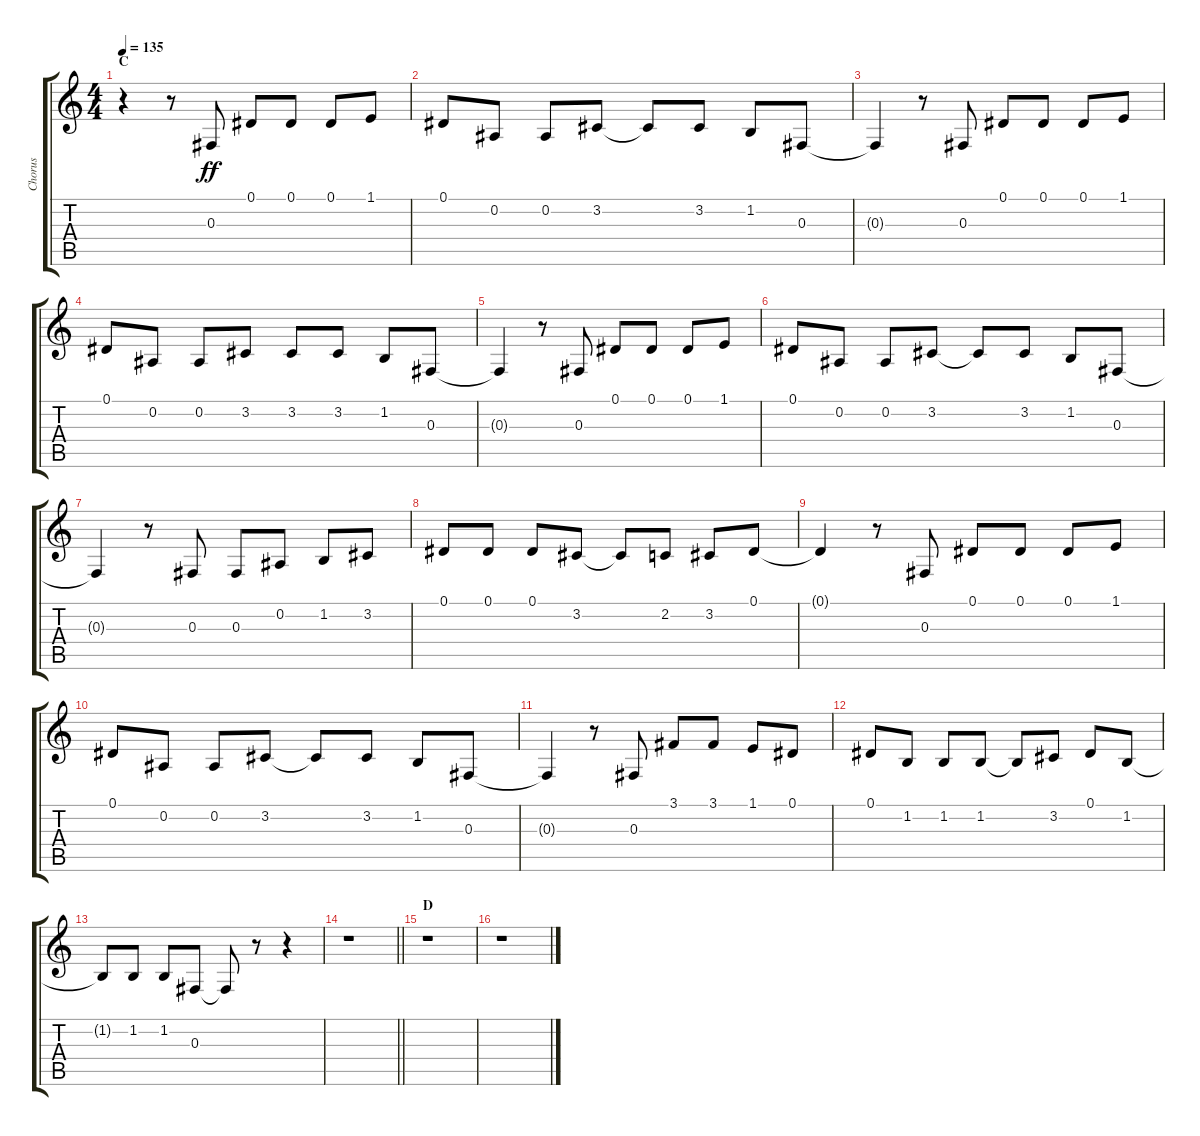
\track ("Chorus" "Chorus") {instrument voiceoohs}
\staff {score tabs}
\tuning (Eb4 Bb3 Gb3 Db3 Ab2 Eb2) {hide}
\ts (4 4)
\section ("" "C")
\tempo 135
\clef g2
\ks c
r.4{dy ff} r.8 0.3.8 0.1.8 0.1.8 0.1.8 1.1.8 |
0.1.8 0.2.8 0.2.8 3.2.8 3.2{t}.8 3.2.8 1.2.8 0.3.8 |
0.3{t}.4 r.8 0.3.8 0.1.8 0.1.8 0.1.8 1.1.8 |
0.1.8 0.2.8 0.2.8 3.2.8 3.2.8 3.2.8 1.2.8 0.3.8 |
0.3{t}.4 r.8 0.3.8 0.1.8 0.1.8 0.1.8 1.1.8 |
0.1.8 0.2.8 0.2.8 3.2.8 3.2{t}.8 3.2.8 1.2.8 0.3.8 |
0.3{t}.4 r.8 0.3.8 0.3.8 0.2.8 1.2.8 3.2.8 |
0.1.8 0.1.8 0.1.8 3.2.8 3.2{t}.8 2.2.8 3.2.8 0.1.8 |
0.1{t}.4 r.8 0.3.8 0.1.8 0.1.8 0.1.8 1.1.8 |
0.1.8 0.2.8 0.2.8 3.2.8 3.2{t}.8 3.2.8 1.2.8 0.3.8 |
0.3{t}.4 r.8 0.3.8 3.1.8 3.1.8 1.1.8 0.1.8 |
0.1.8 1.2.8 1.2.8 1.2.8 1.2{t}.8 3.2.8 0.1.8 1.2.8 |
1.2{t}.8 1.2.8 1.2.8 0.3.8 0.3{t}.8 r.8 r.4 |
\barLineRight lightlight
r.1 |
\section ("" "D")
r.1 |
r.1
